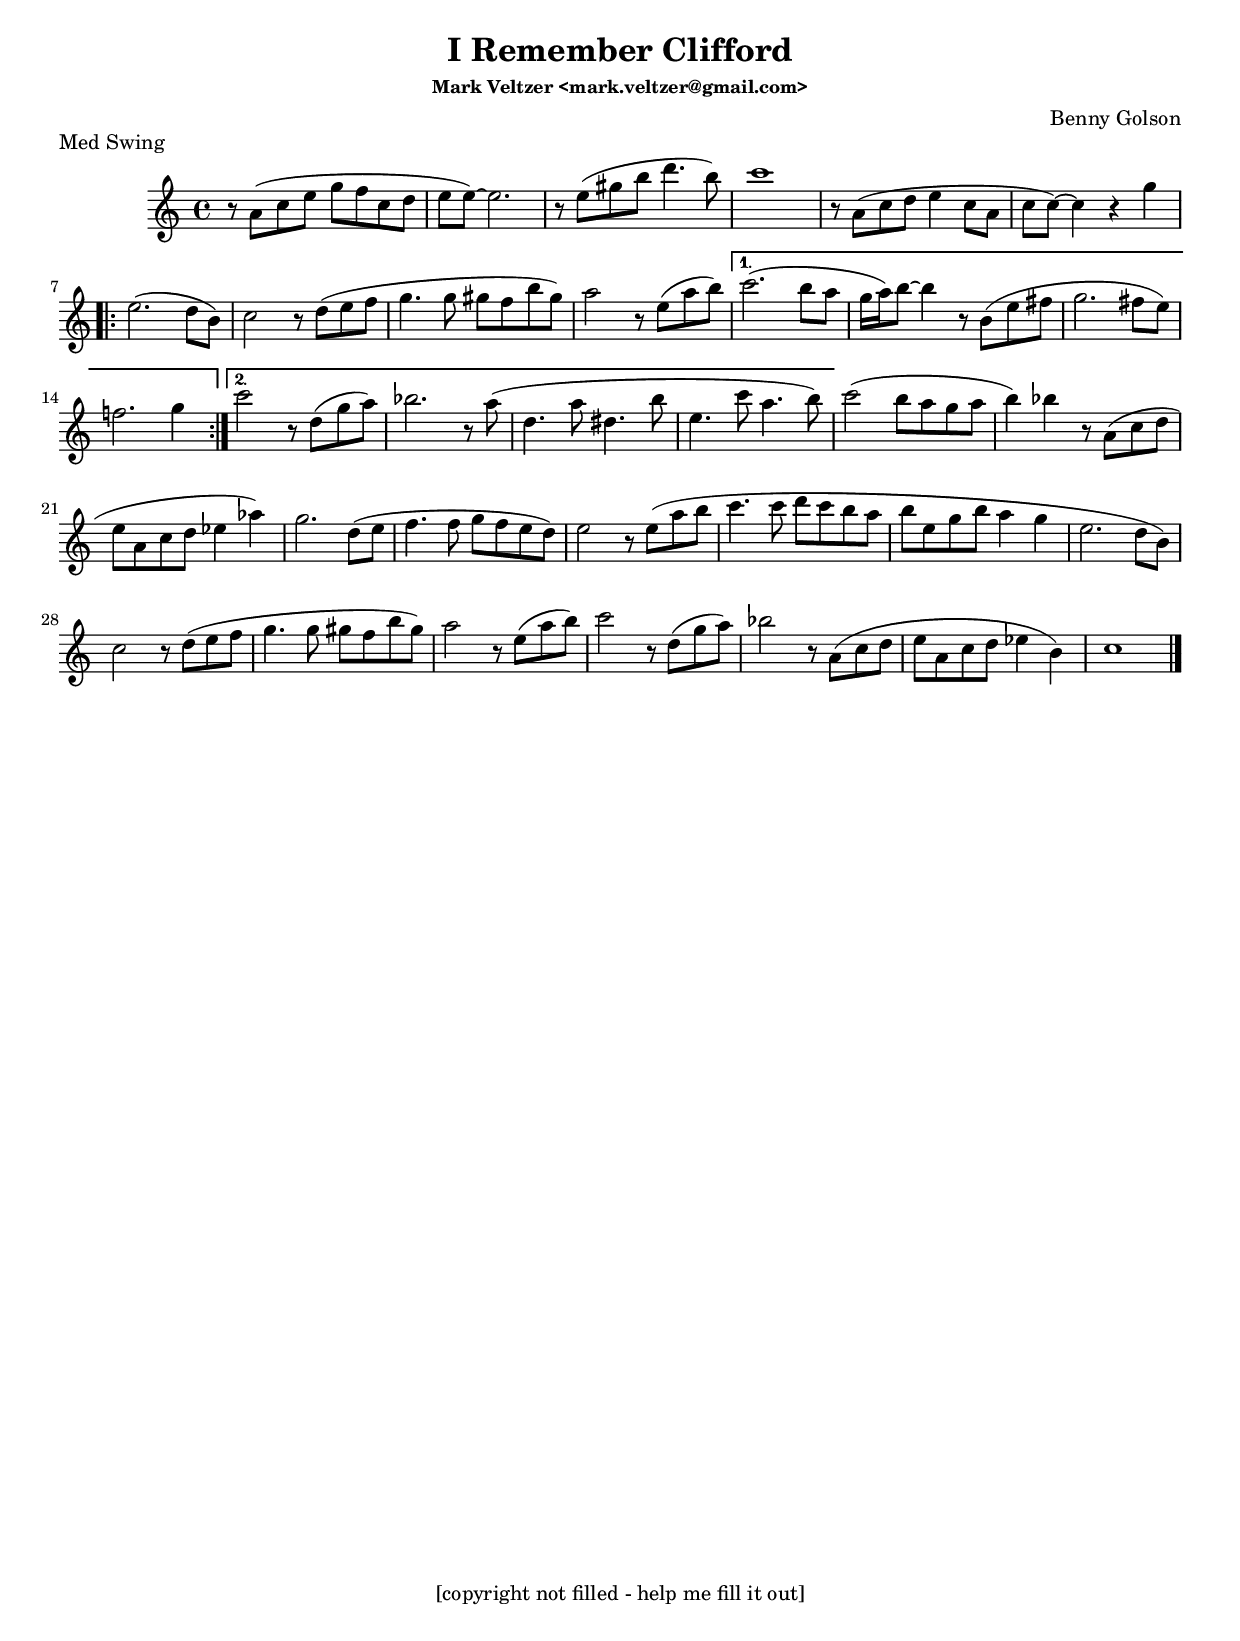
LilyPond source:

\include "src/include/common.lyi"
\header {
	title="I Remember Clifford"
	composer="Benny Golson"
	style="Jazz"
	piece="Med Swing"
}

tune=\relative c'' {
	\key c \major
	\time 4/4

	r8 a ( c e g f c d | e e ~ ) e2. | r8 e ( gis b d4. b8 ) | c1 |
	r8 a, ( c d e4 c8 a | c8 c ~ ) c4 r4 g' |
	\repeat volta 2 {
		e2. ( d8 b ) | c2 r8 d ( e f | g4. g8 gis f b gis ) | a2 r8 e ( a b ) |
	}
	\alternative {
		{ c2. ( b8 a | g16 a ) b8 ~ b4 r8 b, ( e fis | g2. fis8 e ) | f!2. g4 }
		{ c2 r8 d,8 ( g a ) | bes2. r8 a ( | d,4. a'8 dis,4. b'8 | e,4. c'8 a4. b8 ) | }
	}
	c2 ( b8 a g a | b4 ) bes r8 a, ( c d | e a, c d ees4 aes ) | g2. d8 ( e |
	f4. f8 g f e d ) | e2 r8 e ( a b | c4. c8 d c b a | b e, g b a4 g |
	e2. d8 b ) | c2 r8 d ( e f | g4. g8 gis f b gis ) | a2 r8 e ( a b ) |
	c2 r8 d, ( g a ) | bes2 r8 a, ( c d | e a, c d ees4 b ) | c1 \bar "|."
}

\score {
	<<
		\context Staff \tune
	>>
	\midi {}
	\layout {}
}

